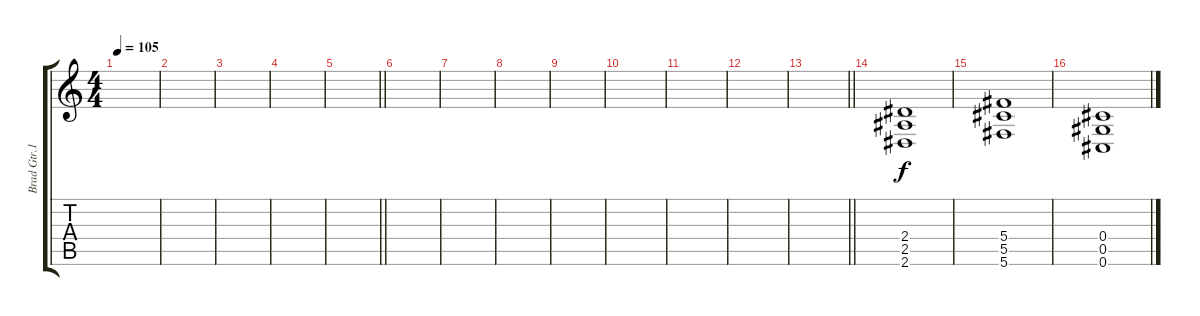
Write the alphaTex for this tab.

\track ("Brad Gtr.1" "Brad Gtr.1") {instrument distortionguitar}
\staff {score tabs}
\tuning (Eb4 Bb3 Gb3 Db3 Ab2 Db2) {hide}
\ts (4 4)
\tempo 105
\clef g2
\ks c
|
|
|
|
\barLineRight lightlight
|
|
|
|
|
|
|
|
\barLineRight lightlight
|
(2.4 2.5 2.6).1 |
(5.4 5.5 5.6).1 |
(0.4 0.5 0.6).1
